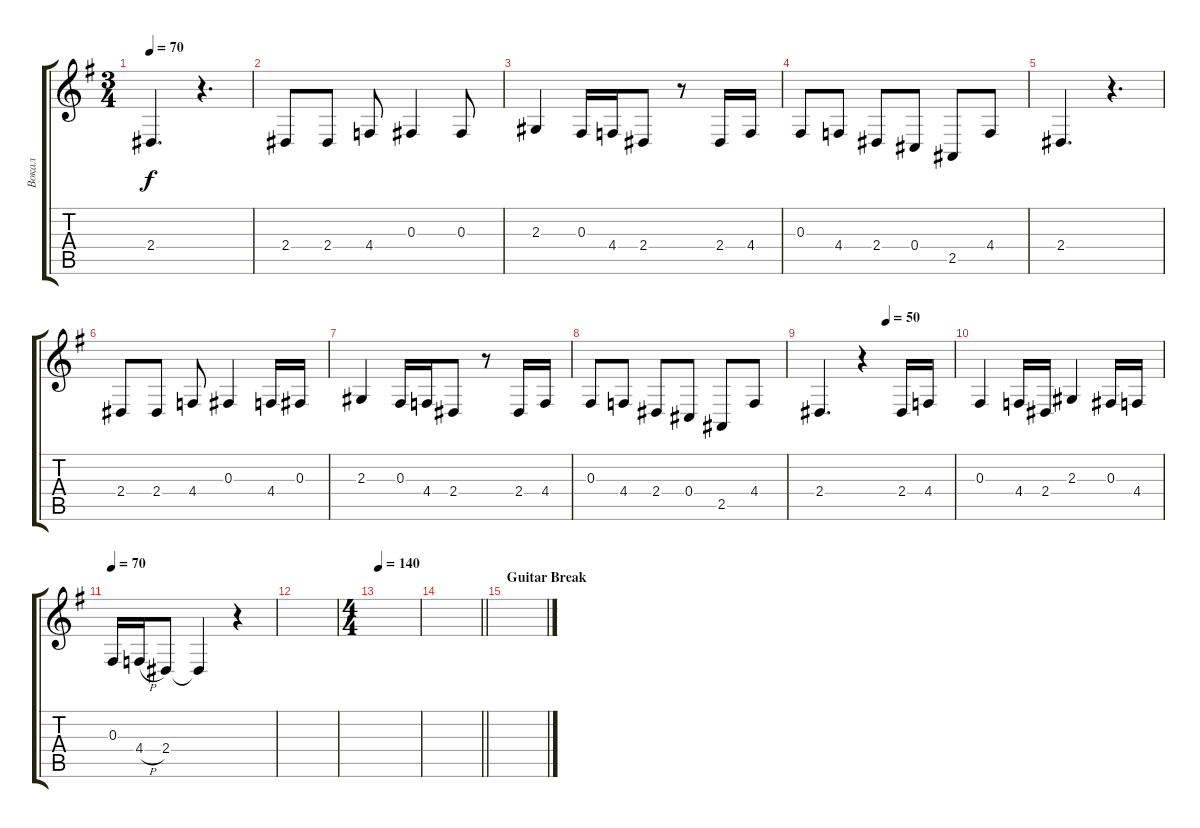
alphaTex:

\track ("Вокал" "Вокал") {instrument trumpet}
\staff {score tabs}
\tuning (Eb4 Bb3 Gb3 Db3 Ab2 Eb2) {hide}
\ts (3 4)
\tempo 70
\clef g2
\ks eminor
2.4.4{d dy f} r.4{d} |
2.4.8 2.4.8 4.4.8 0.3.4 0.3.8 |
2.3.4 0.3.16 4.4.16 2.4.8 r.8 2.4.16 4.4.16 |
0.3.8 4.4.8 2.4.8 0.4.8 2.5.8 4.4.8 |
2.4.4{d} r.4{d} |
2.4.8 2.4.8 4.4.8 0.3.4 4.4.16 0.3.16 |
2.3.4 0.3.16 4.4.16 2.4.8 r.8 2.4.16 4.4.16 |
0.3.8 4.4.8 2.4.8 0.4.8 2.5.8 4.4.8 |
\tempo (50 0.5)
2.4.4{d} r.4 2.4.16 4.4.16 |
0.3.4 4.4.16 2.4.16 2.3.4 0.3.16 4.4.16 |
\tempo 70
0.3.16 4.4{h}.16 2.4.8 2.4{t}.4 r.4 |
|
\ts (4 4)
\tempo 70
\tempo 140
|
\barLineRight lightlight
|
\section ("" "Guitar Break")
